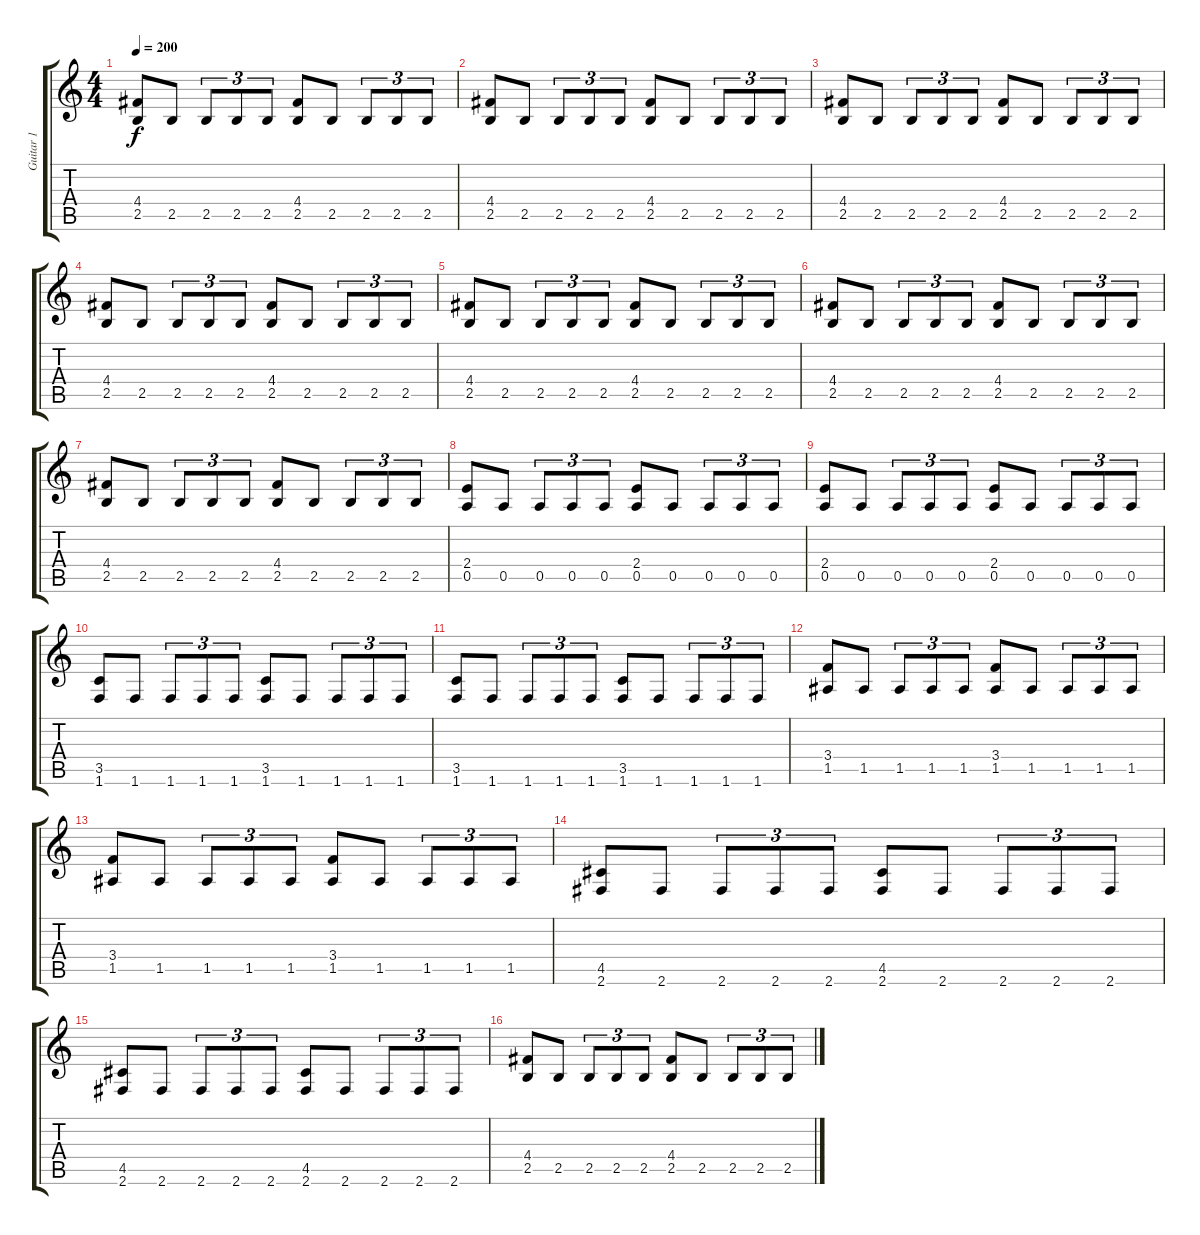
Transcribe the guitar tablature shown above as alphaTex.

\track ("Guitar 1" "Guitar 1") {instrument overdrivenguitar}
\staff {score tabs}
\tuning (E4 B3 G3 D3 A2 E2) {hide}
\ts (4 4)
\tempo 200
\clef g2
\ks c
(4.4 2.5).8{dy f} 2.5.8 2.5.8{tu (3 2)} 2.5.8{tu (3 2)} 2.5.8{tu (3 2)} (4.4 2.5).8 2.5.8 2.5.8{tu (3 2)} 2.5.8{tu (3 2)} 2.5.8{tu (3 2)} |
(4.4 2.5).8 2.5.8 2.5.8{tu (3 2)} 2.5.8{tu (3 2)} 2.5.8{tu (3 2)} (4.4 2.5).8 2.5.8 2.5.8{tu (3 2)} 2.5.8{tu (3 2)} 2.5.8{tu (3 2)} |
(4.4 2.5).8 2.5.8 2.5.8{tu (3 2)} 2.5.8{tu (3 2)} 2.5.8{tu (3 2)} (4.4 2.5).8 2.5.8 2.5.8{tu (3 2)} 2.5.8{tu (3 2)} 2.5.8{tu (3 2)} |
(4.4 2.5).8 2.5.8 2.5.8{tu (3 2)} 2.5.8{tu (3 2)} 2.5.8{tu (3 2)} (4.4 2.5).8 2.5.8 2.5.8{tu (3 2)} 2.5.8{tu (3 2)} 2.5.8{tu (3 2)} |
(4.4 2.5).8 2.5.8 2.5.8{tu (3 2)} 2.5.8{tu (3 2)} 2.5.8{tu (3 2)} (4.4 2.5).8 2.5.8 2.5.8{tu (3 2)} 2.5.8{tu (3 2)} 2.5.8{tu (3 2)} |
(4.4 2.5).8 2.5.8 2.5.8{tu (3 2)} 2.5.8{tu (3 2)} 2.5.8{tu (3 2)} (4.4 2.5).8 2.5.8 2.5.8{tu (3 2)} 2.5.8{tu (3 2)} 2.5.8{tu (3 2)} |
(4.4 2.5).8 2.5.8 2.5.8{tu (3 2)} 2.5.8{tu (3 2)} 2.5.8{tu (3 2)} (4.4 2.5).8 2.5.8 2.5.8{tu (3 2)} 2.5.8{tu (3 2)} 2.5.8{tu (3 2)} |
(2.4 0.5).8 0.5.8 0.5.8{tu (3 2)} 0.5.8{tu (3 2)} 0.5.8{tu (3 2)} (2.4 0.5).8 0.5.8 0.5.8{tu (3 2)} 0.5.8{tu (3 2)} 0.5.8{tu (3 2)} |
(2.4 0.5).8 0.5.8 0.5.8{tu (3 2)} 0.5.8{tu (3 2)} 0.5.8{tu (3 2)} (2.4 0.5).8 0.5.8 0.5.8{tu (3 2)} 0.5.8{tu (3 2)} 0.5.8{tu (3 2)} |
(3.5 1.6).8 1.6.8 1.6.8{tu (3 2)} 1.6.8{tu (3 2)} 1.6.8{tu (3 2)} (3.5 1.6).8 1.6.8 1.6.8{tu (3 2)} 1.6.8{tu (3 2)} 1.6.8{tu (3 2)} |
(3.5 1.6).8 1.6.8 1.6.8{tu (3 2)} 1.6.8{tu (3 2)} 1.6.8{tu (3 2)} (3.5 1.6).8 1.6.8 1.6.8{tu (3 2)} 1.6.8{tu (3 2)} 1.6.8{tu (3 2)} |
(3.4 1.5).8 1.5.8 1.5.8{tu (3 2)} 1.5.8{tu (3 2)} 1.5.8{tu (3 2)} (3.4 1.5).8 1.5.8 1.5.8{tu (3 2)} 1.5.8{tu (3 2)} 1.5.8{tu (3 2)} |
(3.4 1.5).8 1.5.8 1.5.8{tu (3 2)} 1.5.8{tu (3 2)} 1.5.8{tu (3 2)} (3.4 1.5).8 1.5.8 1.5.8{tu (3 2)} 1.5.8{tu (3 2)} 1.5.8{tu (3 2)} |
(4.5 2.6).8 2.6.8 2.6.8{tu (3 2)} 2.6.8{tu (3 2)} 2.6.8{tu (3 2)} (4.5 2.6).8 2.6.8 2.6.8{tu (3 2)} 2.6.8{tu (3 2)} 2.6.8{tu (3 2)} |
(4.5 2.6).8 2.6.8 2.6.8{tu (3 2)} 2.6.8{tu (3 2)} 2.6.8{tu (3 2)} (4.5 2.6).8 2.6.8 2.6.8{tu (3 2)} 2.6.8{tu (3 2)} 2.6.8{tu (3 2)} |
(4.4 2.5).8 2.5.8 2.5.8{tu (3 2)} 2.5.8{tu (3 2)} 2.5.8{tu (3 2)} (4.4 2.5).8 2.5.8 2.5.8{tu (3 2)} 2.5.8{tu (3 2)} 2.5.8{tu (3 2)}
